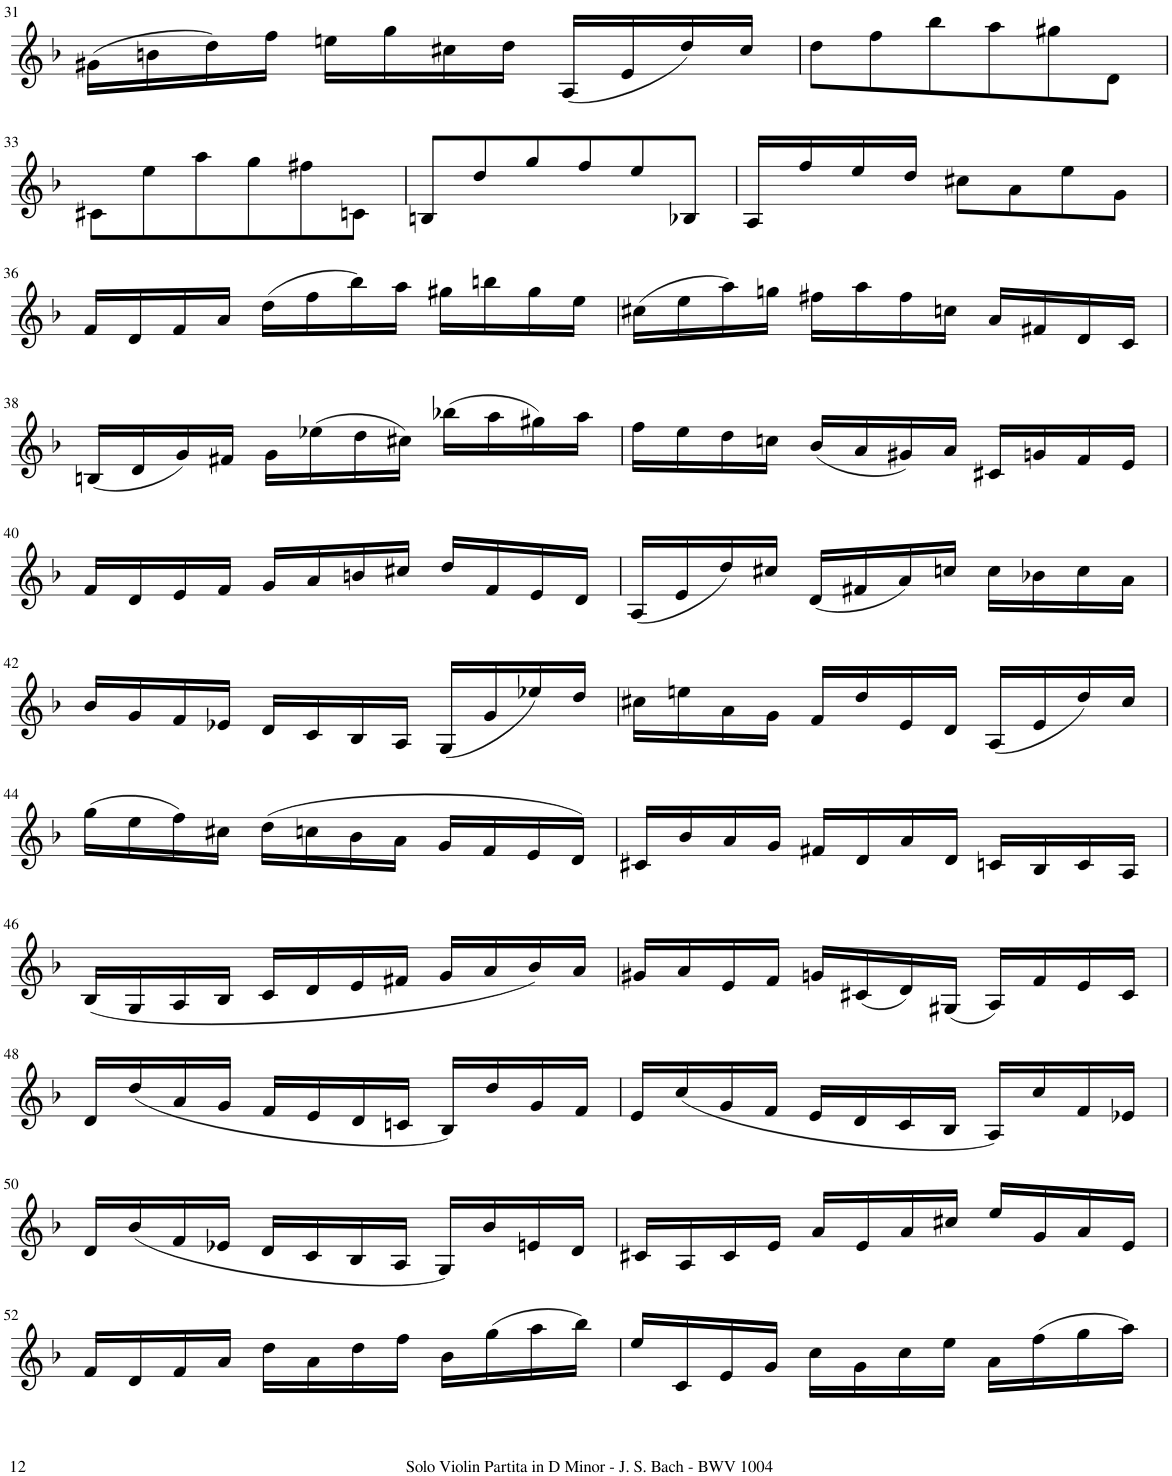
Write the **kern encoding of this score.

**kern
*part1
*staff1
*I"Violin
*I'Vln.
!!LO:PB:g=z
*clefG2
*k[b-]
*M3/4
=31
(16g#X\LL
16bn\
16dd\)
16ff\JJ
16een\LL
16gg\
16cc#X\
16dd\JJ
(16A/LL
16e/
16dd/)
16cc#/JJ
=32
8dd\L
8ff\
8bb-\
8aa\
8gg#X\
8d\J
!!LO:LB:g=z
=33
8c#X\L
8ee\
8aa\
8gg\
8ff#X\
8cn\J
=34
8Bn/L
8dd/
8gg/
8ff/
8ee/
8B-X/J
=35
16A/LL
16ff/
16ee/
16dd/JJ
8cc#X\L
8a\
8ee\
8g\J
!!LO:LB:g=z
=36
16f/LL
16d/
16f/
16a/JJ
(16dd\LL
16ff\
16bb-\)
16aa\JJ
16gg#X\LL
16bbn\
16gg#\
16ee\JJ
=37
(16cc#X\LL
16ee\
16aa\)
16ggn\JJ
16ff#X\LL
16aa\
16ff#\
16ccn\JJ
16a/LL
16f#X/
16d/
16c/JJ
!!LO:LB:g=z
=38
(16Bn/LL
16d/
16g/)
16f#X/JJ
16g\LL
(16ee-X\
16dd\
16cc#X\JJ)
(16bb-X\LL
16aa\
16gg#X\)
16aa\JJ
=39
16ff\LL
16ee\
16dd\
16ccn\JJ
(16b-/LL
16a/
16g#X/)
16a/JJ
16c#X/LL
16gn/
16f/
16e/JJ
!!LO:LB:g=z
=40
16f/LL
16d/
16e/
16f/JJ
16g/LL
16a/
16bn/
16cc#X/JJ
16dd/LL
16f/
16e/
16d/JJ
=41
(16A/LL
16e/
16dd/)
16cc#X/JJ
(16d/LL
16f#X/
16a/)
16ccn/JJ
16cc\LL
16b-X\
16cc\
16a\JJ
!!LO:LB:g=z
=42
16b-/LL
16g/
16f/
16e-X/JJ
16d/LL
16c/
16B-/
16A/JJ
(16G/LL
16g/
16ee-X/)
16dd/JJ
=43
16cc#X\LL
16een\
16a\
16g\JJ
16f/LL
16dd/
16e/
16d/JJ
(16A/LL
16e/
16dd/)
16cc#/JJ
!!LO:LB:g=z
=44
(16gg\LL
16ee\
16ff\)
16cc#X\JJ
(16dd\LL
16ccn\
16b-\
16a\JJ
16g/LL
16f/
16e/
16d/JJ)
=45
16c#X/LL
16b-/
16a/
16g/JJ
16f#X/LL
16d/
16a/
16d/JJ
16cn/LL
16B-/
16c/
16A/JJ
!!LO:LB:g=z
=46
(16B-/LL
16G/
16A/
16B-/JJ
16c/LL
16d/
16e/
16f#X/JJ
16g/LL
16a/
16b-/)
16a/JJ
=47
16g#X/LL
16a/
16e/
16f/JJ
16gn/LL
(16c#X/
16d/)
(16G#X/JJ
16A/LL)
16f/
16e/
16c#/JJ
!!LO:LB:g=z
=48
16d/LL
(16dd/
16a/
16g/JJ
16f/LL
16e/
16d/
16cn/JJ
16B-/LL)
16dd/
16g/
16f/JJ
=49
16e/LL
(16cc/
16g/
16f/JJ
16e/LL
16d/
16c/
16B-/JJ
16A/LL)
16cc/
16f/
16e-X/JJ
!!LO:LB:g=z
=50
16d/LL
(16b-/
16f/
16e-X/JJ
16d/LL
16c/
16B-/
16A/JJ
16G/LL)
16b-/
16en/
16d/JJ
=51
16c#X/LL
16A/
16c#/
16e/JJ
16a/LL
16e/
16a/
16cc#X/JJ
16ee/LL
16g/
16a/
16e/JJ
!!LO:LB:g=z
=52
16f/LL
16d/
16f/
16a/JJ
16dd\LL
16a\
16dd\
16ff\JJ
16b-\LL
(16gg\
16aa\
16bb-\JJ)
=53
16ee/LL
16c/
16e/
16g/JJ
16cc\LL
16g\
16cc\
16ee\JJ
16a\LL
(16ff\
16gg\
16aa\JJ)
=
*-
